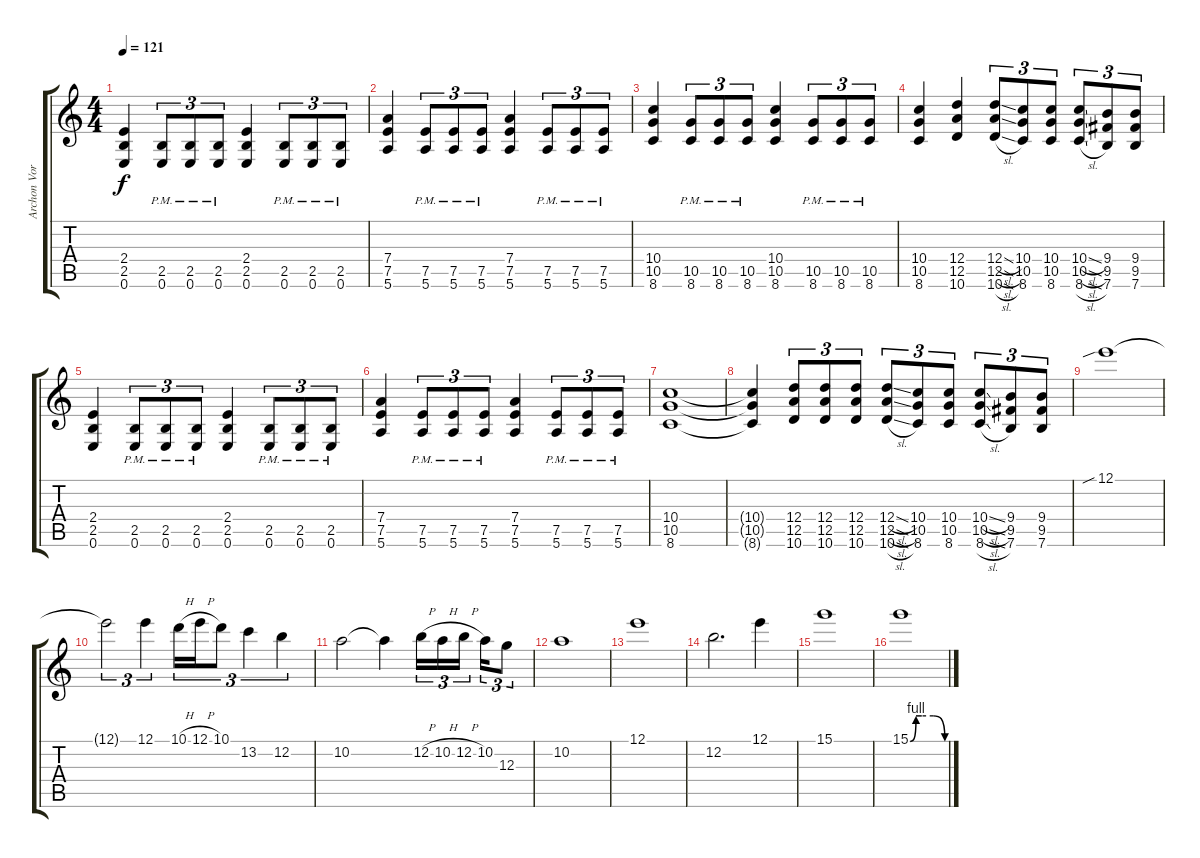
\track ("Archon Vorskaath" "Archon Vor") {instrument distortionguitar}
\staff {score tabs}
\tuning (E4 B3 G3 D3 A2 E2) {hide}
\ts (4 4)
\tempo 121
\clef g2
\ks c
(2.4 2.5 0.6).4{dy f} (2.5{pm} 0.6{pm}).8{tu (3 2)} (2.5{pm} 0.6{pm}).8{tu (3 2)} (2.5{pm} 0.6{pm}).8{tu (3 2)} (2.4 2.5 0.6).4 (2.5{pm} 0.6{pm}).8{tu (3 2)} (2.5{pm} 0.6{pm}).8{tu (3 2)} (2.5{pm} 0.6{pm}).8{tu (3 2)} |
(7.4 7.5 5.6).4 (7.5{pm} 5.6{pm}).8{tu (3 2)} (7.5{pm} 5.6{pm}).8{tu (3 2)} (7.5{pm} 5.6{pm}).8{tu (3 2)} (7.4 7.5 5.6).4 (7.5{pm} 5.6{pm}).8{tu (3 2)} (7.5{pm} 5.6{pm}).8{tu (3 2)} (7.5{pm} 5.6{pm}).8{tu (3 2)} |
(10.4 10.5 8.6).4 (10.5{pm} 8.6{pm}).8{tu (3 2)} (10.5{pm} 8.6{pm}).8{tu (3 2)} (10.5{pm} 8.6{pm}).8{tu (3 2)} (10.4 10.5 8.6).4 (10.5{pm} 8.6{pm}).8{tu (3 2)} (10.5{pm} 8.6{pm}).8{tu (3 2)} (10.5{pm} 8.6{pm}).8{tu (3 2)} |
(10.4 10.5 8.6).4 (12.4 12.5 10.6).4 (12.4{sl} 12.5{sl} 10.6{sl}).8{tu (3 2)} (10.4 10.5 8.6).8{tu (3 2)} (10.4 10.5 8.6).8{tu (3 2)} (10.4{sl} 10.5{sl} 8.6{sl}).8{tu (3 2)} (9.4 9.5 7.6).8{tu (3 2)} (9.4 9.5 7.6).8{tu (3 2)} |
(2.4 2.5 0.6).4 (2.5{pm} 0.6{pm}).8{tu (3 2)} (2.5{pm} 0.6{pm}).8{tu (3 2)} (2.5{pm} 0.6{pm}).8{tu (3 2)} (2.4 2.5 0.6).4 (2.5{pm} 0.6{pm}).8{tu (3 2)} (2.5{pm} 0.6{pm}).8{tu (3 2)} (2.5{pm} 0.6{pm}).8{tu (3 2)} |
(7.4 7.5 5.6).4 (7.5{pm} 5.6{pm}).8{tu (3 2)} (7.5{pm} 5.6{pm}).8{tu (3 2)} (7.5{pm} 5.6{pm}).8{tu (3 2)} (7.4 7.5 5.6).4 (7.5{pm} 5.6{pm}).8{tu (3 2)} (7.5{pm} 5.6{pm}).8{tu (3 2)} (7.5{pm} 5.6{pm}).8{tu (3 2)} |
(10.4 10.5 8.6).1 |
(10.4{t} 10.5{t} 8.6{t}).4 (12.4 12.5 10.6).8{tu (3 2)} (12.4 12.5 10.6).8{tu (3 2)} (12.4 12.5 10.6).8{tu (3 2)} (12.4{sl} 12.5{sl} 10.6{sl}).8{tu (3 2)} (10.4 10.5 8.6).8{tu (3 2)} (10.4 10.5 8.6).8{tu (3 2)} (10.4{sl} 10.5{sl} 8.6{sl}).8{tu (3 2)} (9.4 9.5 7.6).8{tu (3 2)} (9.4 9.5 7.6).8{tu (3 2)} |
12.1{sib}.1 |
12.1{t}.2{tu (3 2)} 12.1.4{tu (3 2)} 10.1{h}.16{tu (3 2)} 12.1{h}.16{tu (3 2)} 10.1.8{tu (3 2)} 13.2.4{tu (3 2)} 12.2.4{tu (3 2)} |
10.2.2 10.2{t}.4 12.2{h}.16{tu (3 2)} 10.2{h}.16{tu (3 2)} 12.2{h}.16{tu (3 2) beam splitsecondary} 10.2.16{tu (3 2)} 12.3.8{tu (3 2)} |
10.2.1 |
12.1.1 |
12.2.2{d} 12.1.4 |
15.1.1 |
15.1{be (custom 0 0 10 4 20 4 40 4 60 0)}.1
